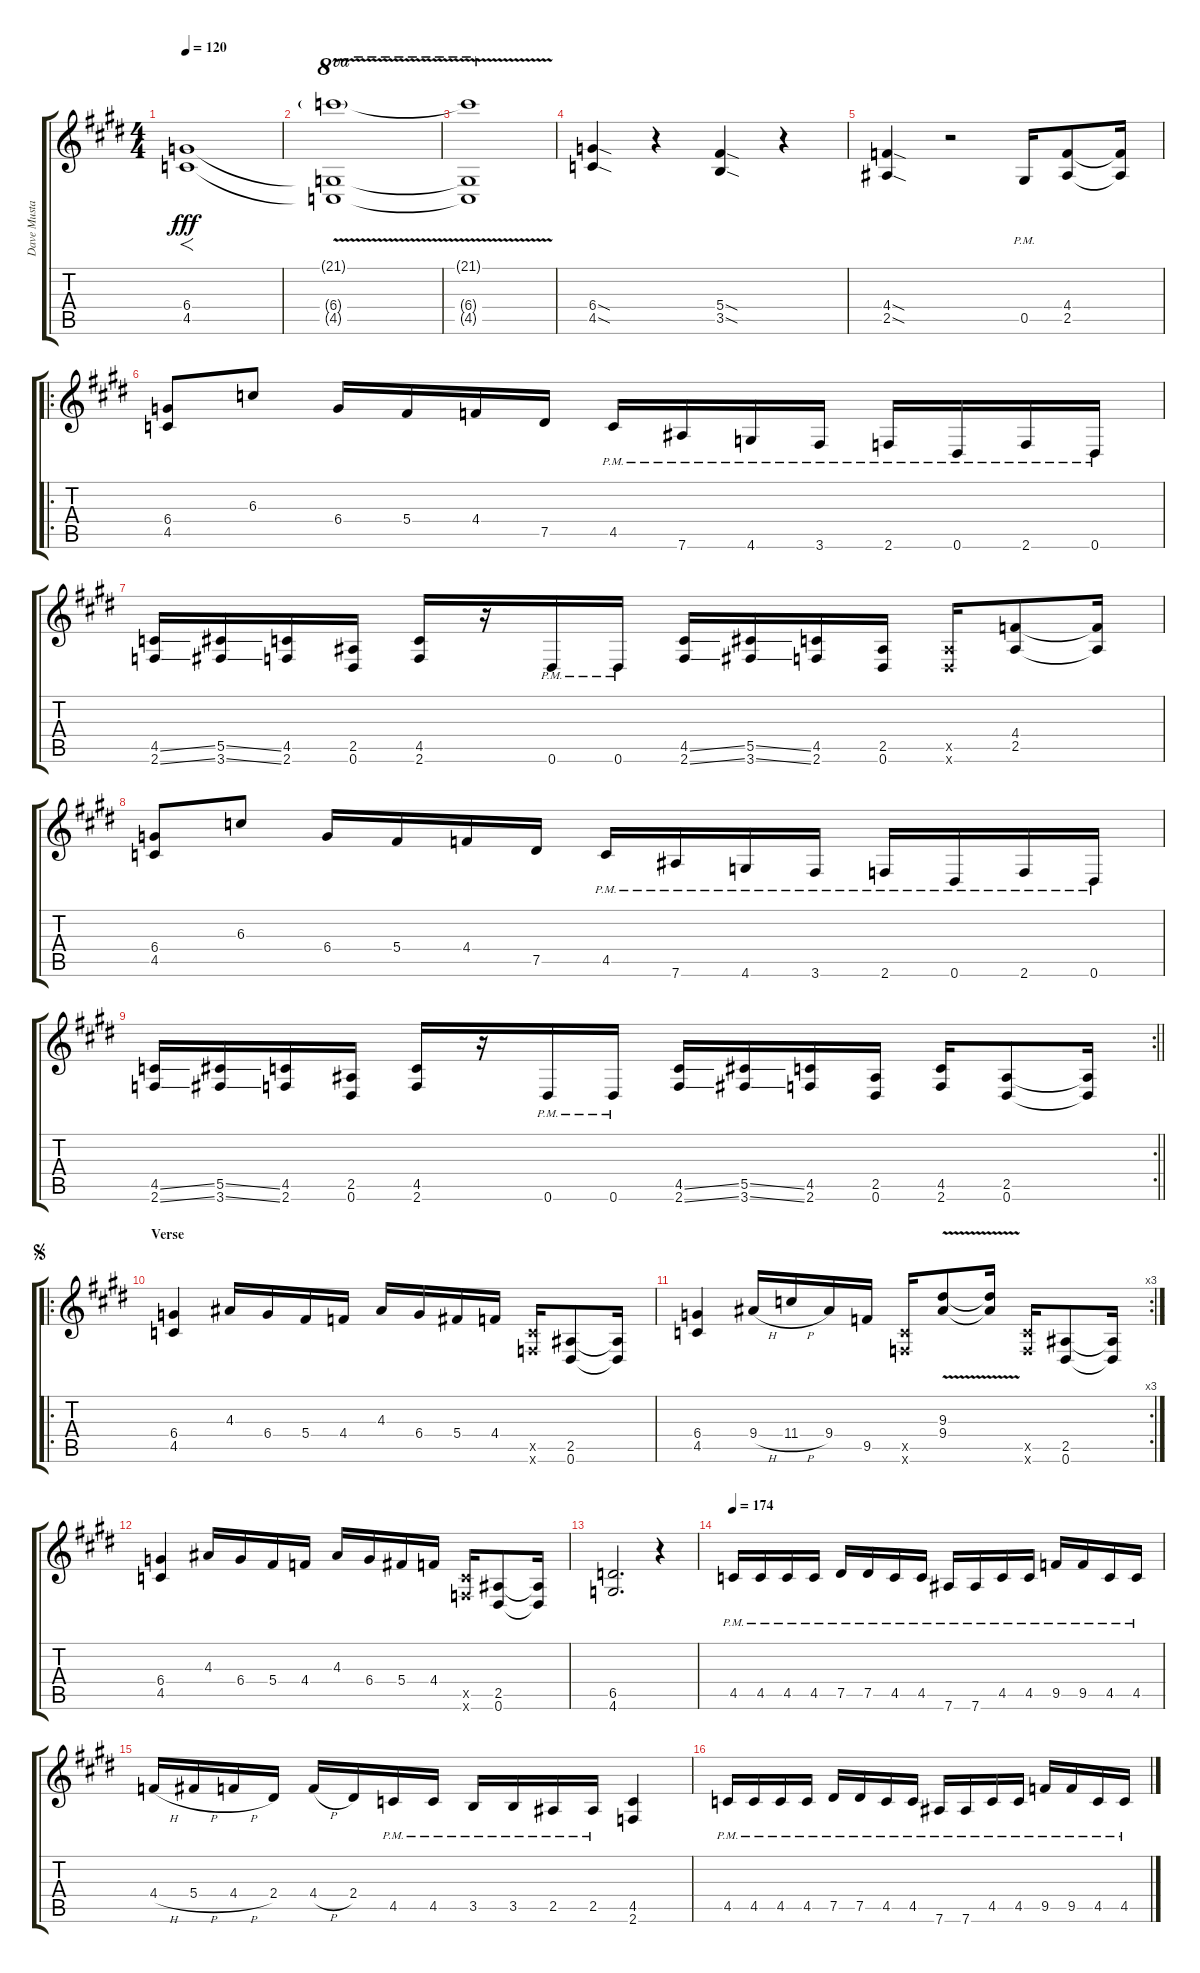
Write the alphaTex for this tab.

\track ("Dave Mustaine" "Dave Musta") {instrument distortionguitar}
\staff {score tabs}
\tuning (Eb4 Bb3 Gb3 Db3 Ab2 Eb2) {hide}
\ts (4 4)
\tempo 120
\clef g2
\ks e
(6.4 4.5).1{f dy fff instrument distortionguitar} |
(21.1{v g} 6.4{v t} 4.5{v t}).1{ot 8va} |
(21.1{v t} 6.4{v t} 4.5{v t}).1{ot 8va} |
(6.4{sod} 4.5{sod}).4 r.4 (5.4{sod} 3.5{sod}).4 r.4 |
(4.4{sod} 2.5{sod}).4 r.2 0.5{pm}.16 (4.4 2.5).8 (4.4{t} 2.5{t}).16 |
\ro
(6.4 4.5).8 6.3.8 6.4.16 5.4.16 4.4.16 7.5.16 4.5{pm}.16 7.6{pm}.16 4.6{pm}.16 3.6{pm}.16 2.6{pm}.16 0.6{pm}.16 2.6{pm}.16 0.6{pm}.16 |
(4.5{ss} 2.6{ss}).16 (5.5{ss} 3.6{ss}).16 (4.5 2.6).16 (2.5 0.6).16 (4.5 2.6).16 r.16 0.6{pm}.16 0.6{pm}.16 (4.5{ss} 2.6{ss}).16 (5.5{ss} 3.6{ss}).16 (4.5 2.6).16 (2.5 0.6).16 (2.5{x} 0.6{x}).16 (4.4 2.5).8 (4.4{t} 2.5{t}).16 |
(6.4 4.5).8 6.3.8 6.4.16 5.4.16 4.4.16 7.5.16 4.5{pm}.16 7.6{pm}.16 4.6{pm}.16 3.6{pm}.16 2.6{pm}.16 0.6{pm}.16 2.6{pm}.16 0.6{pm}.16 |
\rc 2
\barLineRight lightlight
(4.5{ss} 2.6{ss}).16 (5.5{ss} 3.6{ss}).16 (4.5 2.6).16 (2.5 0.6).16 (4.5 2.6).16 r.16 0.6{pm}.16 0.6{pm}.16 (4.5{ss} 2.6{ss}).16 (5.5{ss} 3.6{ss}).16 (4.5 2.6).16 (2.5 0.6).16 (4.5 2.6).16 (2.5 0.6).8 (2.5{t} 0.6{t}).16 |
\ro
\section ("" "Verse")
\jump segno
(6.4 4.5).4 4.3.16 6.4.16 5.4.16 4.4.16 4.3.16 6.4.16 5.4.16 4.4.16 (4.5{x} 2.6{x}).16 (2.5 0.6).8 (2.5{t} 0.6{t}).16 |
\rc 3
(6.4 4.5).4 9.4{h}.16 11.4{h}.16 9.4.16 9.5.16 (4.5{x} 2.6{x}).16 (9.3{v} 9.4{v}).8 (9.3{v t} 9.4{v t}).16 (4.5{x} 2.6{x}).16 (2.5 0.6).8 (2.5{t} 0.6{t}).16 |
(6.4 4.5).4 4.3.16 6.4.16 5.4.16 4.4.16 4.3.16 6.4.16 5.4.16 4.4.16 (4.5{x} 2.6{x}).16 (2.5 0.6).8 (2.5{t} 0.6{t}).16 |
(6.5 4.6).2{d} r.4 |
\tempo 174
4.5{pm}.16 4.5{pm}.16 4.5{pm}.16 4.5{pm}.16 7.5{pm}.16 7.5{pm}.16 4.5{pm}.16 4.5{pm}.16 7.6{pm}.16 7.6{pm}.16 4.5{pm}.16 4.5{pm}.16 9.5{pm}.16 9.5{pm}.16 4.5{pm}.16 4.5{pm}.16 |
4.4{h}.16 5.4{h}.16 4.4{h}.16 2.4.16 4.4{h}.16 2.4.16 4.5{pm}.16 4.5{pm}.16 3.5{pm}.16 3.5{pm}.16 2.5{pm}.16 2.5{pm}.16 (4.5 2.6).4 |
4.5{pm}.16 4.5{pm}.16 4.5{pm}.16 4.5{pm}.16 7.5{pm}.16 7.5{pm}.16 4.5{pm}.16 4.5{pm}.16 7.6{pm}.16 7.6{pm}.16 4.5{pm}.16 4.5{pm}.16 9.5{pm}.16 9.5{pm}.16 4.5{pm}.16 4.5{pm}.16
